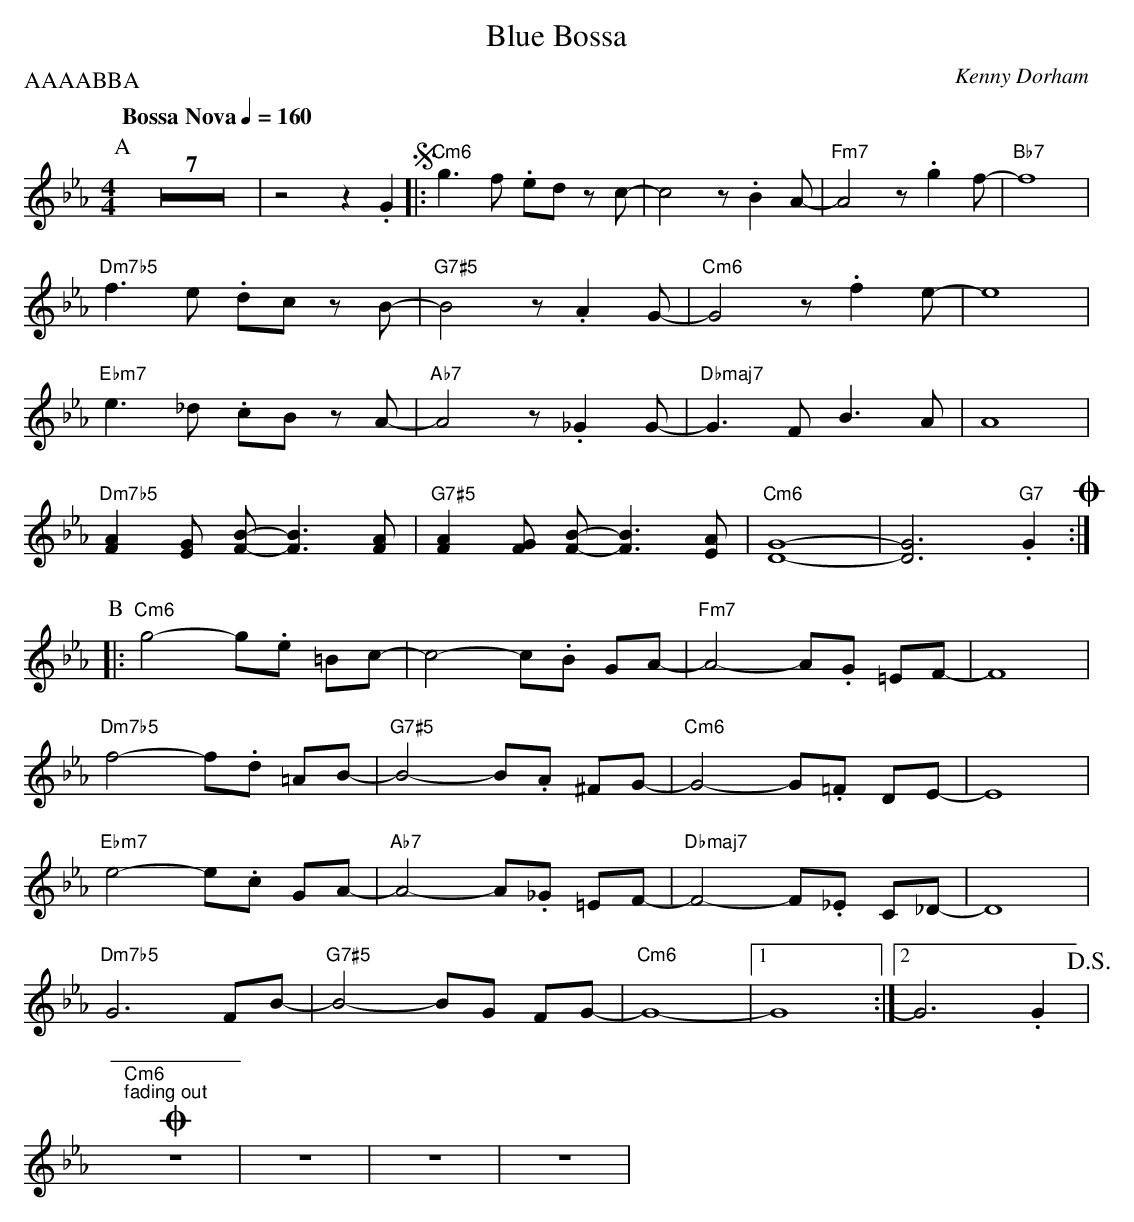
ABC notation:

X:1
T:Blue Bossa
C:Kenny Dorham
M:4/4
L:1/8
Q:"Bossa Nova"1/4=160
P:AAAABBA
K:Eb
P:A
Z7 | z4 z2 .G2 !segno! |: "Cm6" g3 f .ed zc- | c4 z .B2 A- | "Fm7" A4 z .g2 f- | "Bb7" f8 |
"Dm7b5" f3 e .dc zB- | "G7#5" B4 z .A2 G- | "Cm6" G4 z .f2 e- | e8 |
"Ebm7" e3 _d .cB zA- | "Ab7" A4 z ._G2 G- | "Dbmaj7" G3 F B3 A | A8 |
"Dm7b5" [F2A2] [EG] [FB]- [F3B3] [FA] | "G7#5" [F2A2] [FG] [FB]- [F3B3] [EA] | "Cm6" [D8G8]- | [D6G6] "G7" .G2 !coda! :|
P:B
|: "Cm6" g4- g.e =Bc- | c4- c.B GA- | "Fm7" A4- A.G =EF- | F8 |
"Dm7b5" f4- f.d =AB- | "G7#5" B4- B.A ^FG- | "Cm6" G4- G.=F DE- | E8 |
"Ebm7" e4- e.c GA- | "Ab7" A4- A._G =EF- | "Dbmaj7" F4- F._E C_D- | D8 |
"Dm7b5" G6 FB- | "G7#5" B4- BG FG- | "Cm6" G8- |1 G8 :|2 G6 .G2 !D.S.!|
!coda!  "Cm6"  "fading out" z8 | z8 | z8 | z8 |
